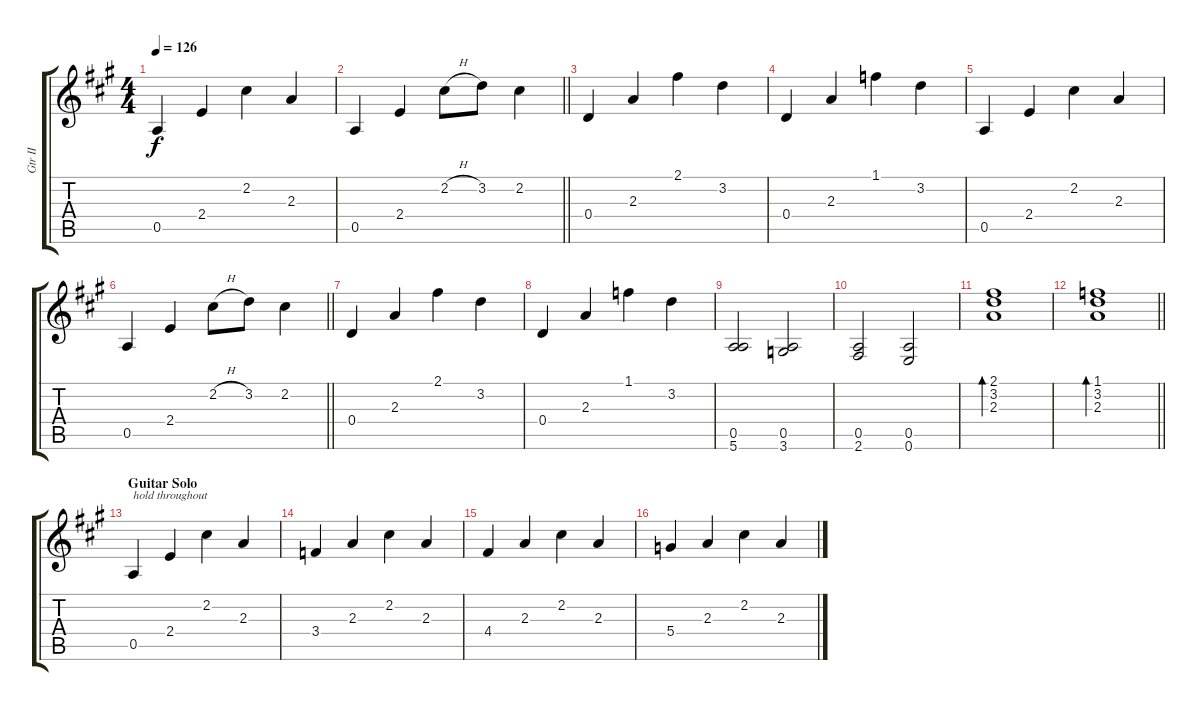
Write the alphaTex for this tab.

\track ("Gtr II" "Gtr II") {instrument distortionguitar}
\staff {score tabs}
\tuning (E4 B3 G3 D3 A2 E2) {hide}
\ts (4 4)
\tempo 126
\clef g2
\ks a
0.5.4{dy f} 2.4.4 2.2.4 2.3.4 |
\barLineRight lightlight
0.5.4 2.4.4 2.2{h}.8 3.2.8 2.2.4 |
0.4.4 2.3.4 2.1.4 3.2.4 |
0.4.4 2.3.4 1.1.4 3.2.4 |
0.5.4 2.4.4 2.2.4 2.3.4 |
\barLineRight lightlight
0.5.4 2.4.4 2.2{h}.8 3.2.8 2.2.4 |
0.4.4 2.3.4 2.1.4 3.2.4 |
0.4.4 2.3.4 1.1.4 3.2.4 |
(0.5 5.6).2 (0.5 3.6).2 |
(0.5 2.6).2 (0.5 0.6).2 |
(2.1 3.2 2.3).1{bd 120} |
\barLineRight lightlight
(1.1 3.2 2.3).1{bd 120} |
\section ("" "Guitar Solo")
0.5.4{txt "hold throughout"} 2.4.4 2.2.4 2.3.4 |
3.4.4 2.3.4 2.2.4 2.3.4 |
4.4.4 2.3.4 2.2.4 2.3.4 |
5.4.4 2.3.4 2.2.4 2.3.4
